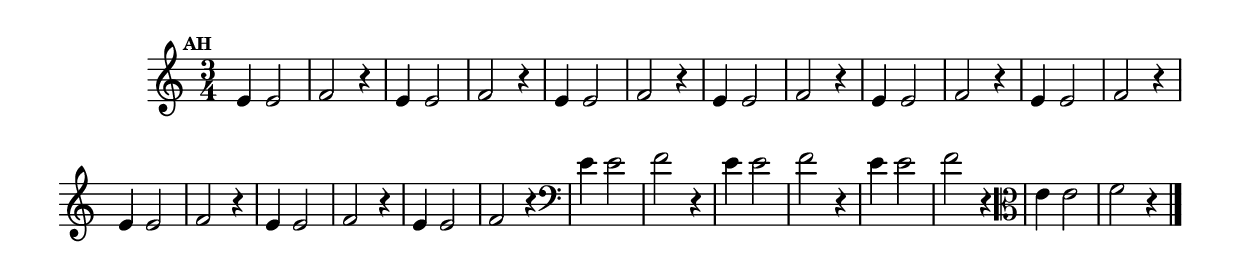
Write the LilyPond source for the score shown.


\version "2.14.2"

%\header { texidoc="Perguntas e Respostas"}

\relative c' {

  \override Staff.TimeSignature #'style = #'()
  \time 3/4 
  \override Score.BarNumber #'transparent = ##t
                                %\override Score.RehearsalMark #'font-family = #'roman
  \override Score.RehearsalMark #'font-size = #-2
  \override Score.BarNumber #'transparent = ##t
  \set Score.markFormatter = #format-mark-numbers

  \mark 33 

                                % CLARINETE

  \tag #'cl {
    e4 e2 | f r4 
  }

                                % FLAUTA

  \tag #'fl {
    e4 e2 | f r4 
  }

                                % OBOÉ

  \tag #'ob {
    e4 e2 | f r4 
  }

                                % SAX ALTO

  \tag #'saxa {
    e4 e2 | f r4 
  }

                                % SAX TENOR

  \tag #'saxt {
    e4 e2 | f r4 
  }

                                % SAX GENES

  \tag #'saxg {
    e4 e2 | f r4 
  }

                                % TROMPETE

  \tag #'tpt {
    e4 e2 | f r4 
  }

                                % TROMPA

  \tag #'tpa {
    e4 e2 | f r4 
  }

                                % TROMPA OP

  \tag #'tpaop {
    e4 e2 | f r4 
  }

                                % TROMBONE

  \tag #'tbn {
    \clef bass
    e4 e2 | f r4 
  }

                                % TUBA MIB

  \tag #'tbamib {
    \clef bass
    e4 e2 | f r4 
  }

                                % TUBA SIB

  \tag #'tbasib {
    \clef bass
    e4 e2 | f r4 
  }

                                % VIOLA

  \tag #'vla {
    \clef alto
    e4 e2 | f r4 
  }

                                % FINAL

  \bar "|."

}
